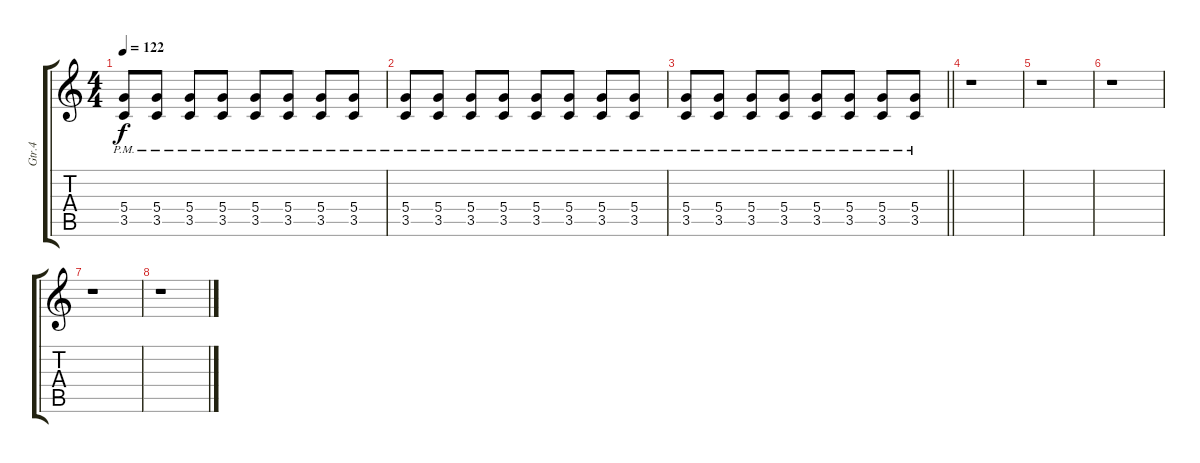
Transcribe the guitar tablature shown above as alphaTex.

\track ("Gtr.4" "Gtr.4") {instrument distortionguitar}
\staff {score tabs}
\tuning (E4 B3 G3 D3 A2 E2) {hide}
\ts (4 4)
\tempo 122
\clef g2
\ks c
(5.4{pm} 3.5{pm}).8{dy f} (5.4{pm} 3.5{pm}).8 (5.4{pm} 3.5{pm}).8 (5.4{pm} 3.5{pm}).8 (5.4{pm} 3.5{pm}).8 (5.4{pm} 3.5{pm}).8 (5.4{pm} 3.5{pm}).8 (5.4{pm} 3.5{pm}).8 |
(5.4{pm} 3.5{pm}).8 (5.4{pm} 3.5{pm}).8 (5.4{pm} 3.5{pm}).8 (5.4{pm} 3.5{pm}).8 (5.4{pm} 3.5{pm}).8 (5.4{pm} 3.5{pm}).8 (5.4{pm} 3.5{pm}).8 (5.4{pm} 3.5{pm}).8 |
\barLineRight lightlight
(5.4{pm} 3.5{pm}).8 (5.4{pm} 3.5{pm}).8 (5.4{pm} 3.5{pm}).8 (5.4{pm} 3.5{pm}).8 (5.4{pm} 3.5{pm}).8 (5.4{pm} 3.5{pm}).8 (5.4{pm} 3.5{pm}).8 (5.4{pm} 3.5{pm}).8 |
r.1 |
r.1 |
r.1 |
r.1 |
r.1
